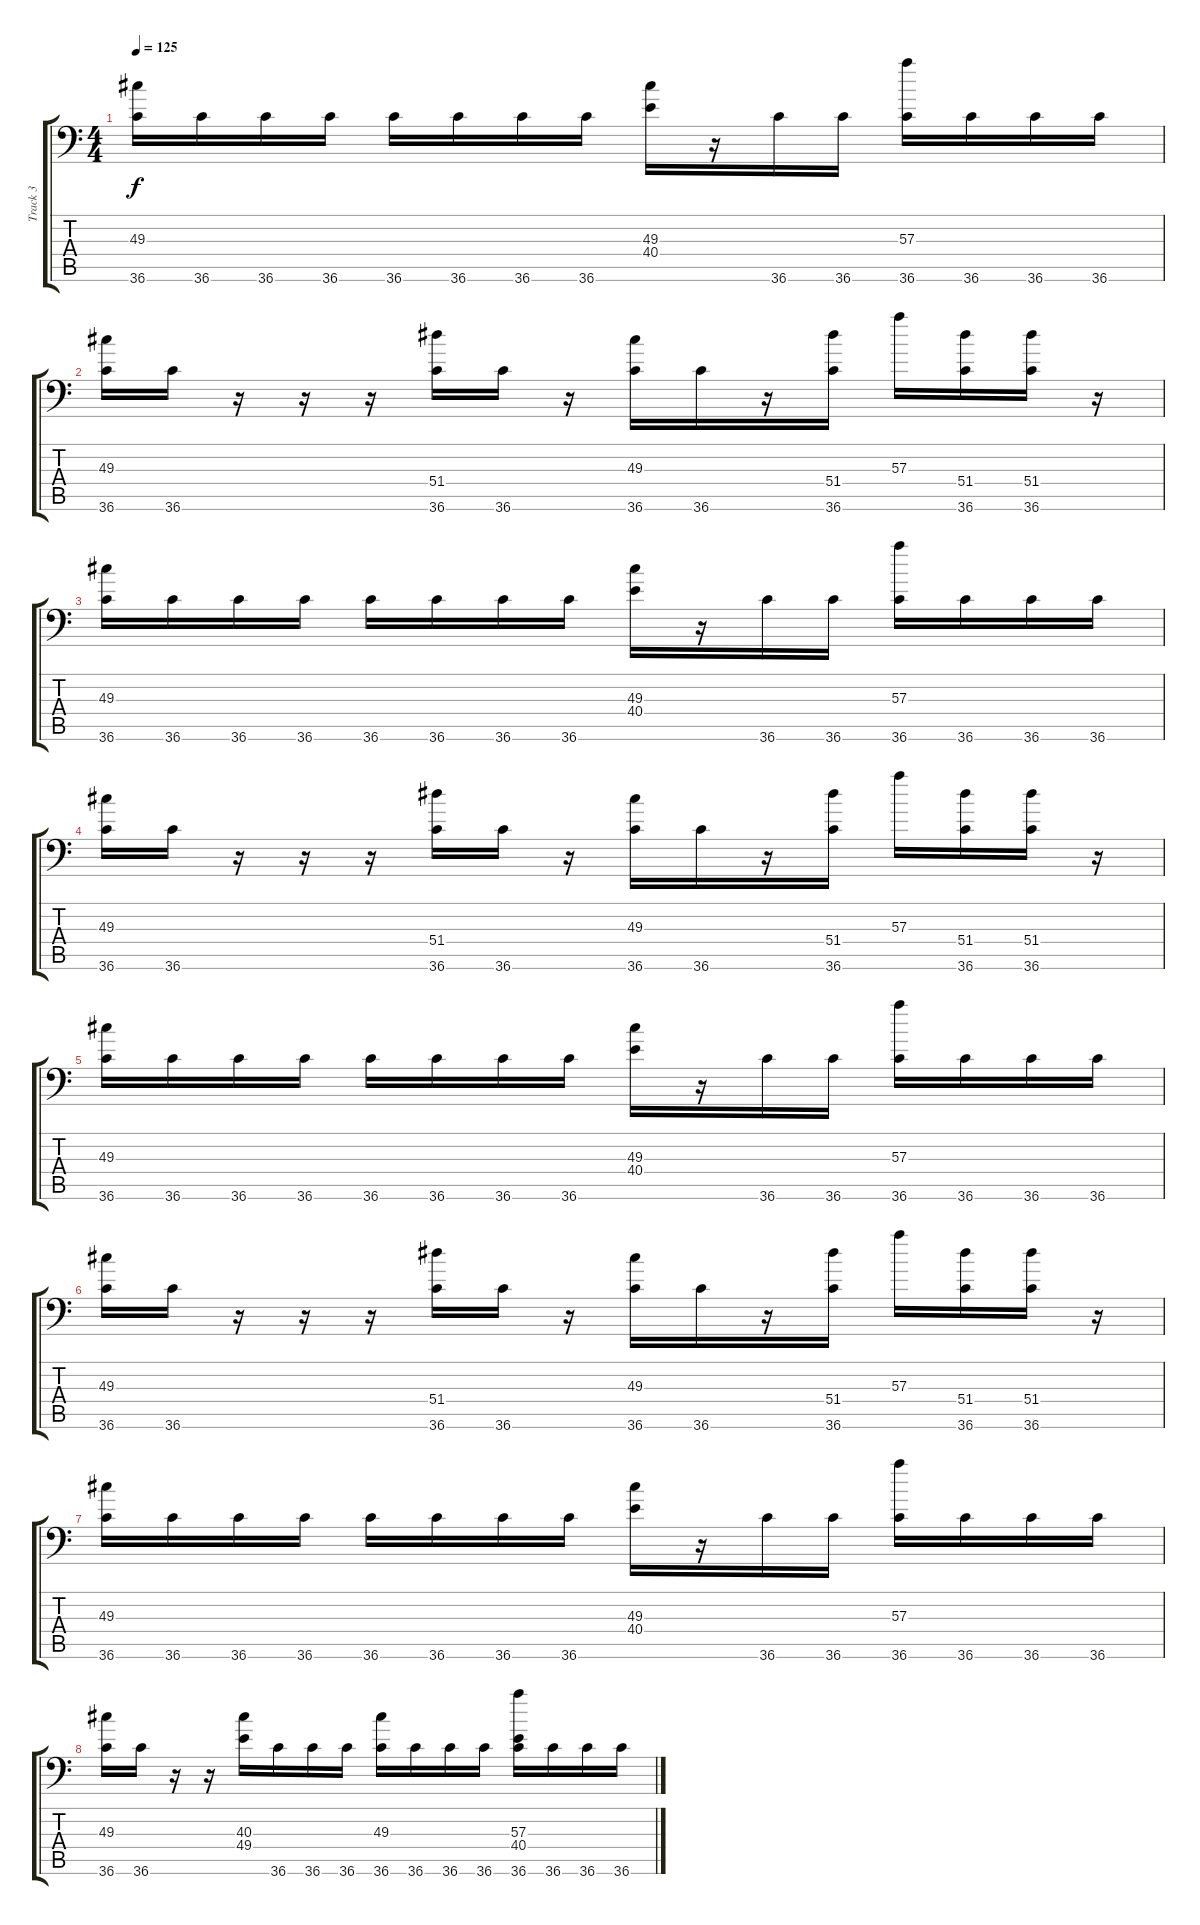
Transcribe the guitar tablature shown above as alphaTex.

\track ("Track 3" "Track 3") {instrument acousticgrandpiano}
\staff {score tabs}
\tuning (C-1 C-1 C-1 C-1 C-1 C-1) {hide}
\ts (4 4)
\tempo 125
\clef f4
\ks c
(49.3 36.6).16{dy f} 36.6.16 36.6.16 36.6.16 36.6.16 36.6.16 36.6.16 36.6.16 (49.3 40.4).16 r.16 36.6.16 36.6.16 (57.3 36.6).16 36.6.16 36.6.16 36.6.16 |
(49.3 36.6).16 36.6.16 r.16 r.16 r.16 (51.4 36.6).16 36.6.16 r.16 (49.3 36.6).16 36.6.16 r.16 (51.4 36.6).16 57.3.16 (51.4 36.6).16 (51.4 36.6).16 r.16 |
(49.3 36.6).16 36.6.16 36.6.16 36.6.16 36.6.16 36.6.16 36.6.16 36.6.16 (49.3 40.4).16 r.16 36.6.16 36.6.16 (57.3 36.6).16 36.6.16 36.6.16 36.6.16 |
(49.3 36.6).16 36.6.16 r.16 r.16 r.16 (51.4 36.6).16 36.6.16 r.16 (49.3 36.6).16 36.6.16 r.16 (51.4 36.6).16 57.3.16 (51.4 36.6).16 (51.4 36.6).16 r.16 |
(49.3 36.6).16 36.6.16 36.6.16 36.6.16 36.6.16 36.6.16 36.6.16 36.6.16 (49.3 40.4).16 r.16 36.6.16 36.6.16 (57.3 36.6).16 36.6.16 36.6.16 36.6.16 |
(49.3 36.6).16 36.6.16 r.16 r.16 r.16 (51.4 36.6).16 36.6.16 r.16 (49.3 36.6).16 36.6.16 r.16 (51.4 36.6).16 57.3.16 (51.4 36.6).16 (51.4 36.6).16 r.16 |
(49.3 36.6).16 36.6.16 36.6.16 36.6.16 36.6.16 36.6.16 36.6.16 36.6.16 (49.3 40.4).16 r.16 36.6.16 36.6.16 (57.3 36.6).16 36.6.16 36.6.16 36.6.16 |
(49.3 36.6).16 36.6.16 r.16 r.16 (40.3 49.4).16 36.6.16 36.6.16 36.6.16 (49.3 36.6).16 36.6.16 36.6.16 36.6.16 (57.3 40.4 36.6).16 36.6.16 36.6.16 36.6.16
